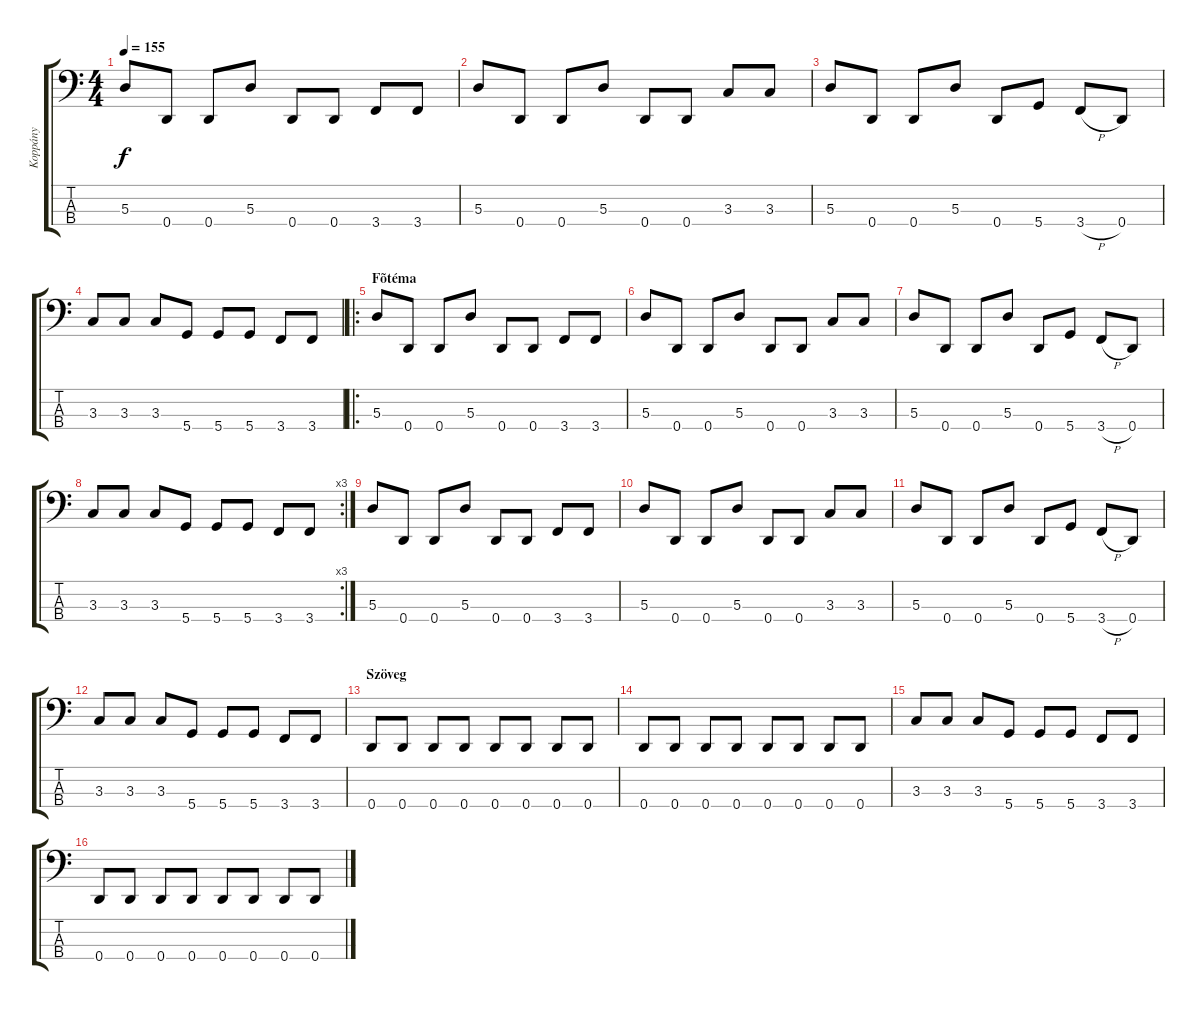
\track ("Koppány" "Koppány") {instrument electricbasspick}
\staff {score tabs}
\tuning (G2 D2 A1 D1) {hide}
\ts (4 4)
\tempo 155
\clef f4
\ks c
5.3.8{dy f} 0.4.8 0.4.8 5.3.8 0.4.8 0.4.8 3.4.8 3.4.8 |
5.3.8 0.4.8 0.4.8 5.3.8 0.4.8 0.4.8 3.3.8 3.3.8 |
5.3.8 0.4.8 0.4.8 5.3.8 0.4.8 5.4.8 3.4{h}.8 0.4.8 |
3.3.8 3.3.8 3.3.8 5.4.8 5.4.8 5.4.8 3.4.8 3.4.8 |
\ro
\section ("" "Fõtéma")
5.3.8 0.4.8 0.4.8 5.3.8 0.4.8 0.4.8 3.4.8 3.4.8 |
5.3.8 0.4.8 0.4.8 5.3.8 0.4.8 0.4.8 3.3.8 3.3.8 |
5.3.8 0.4.8 0.4.8 5.3.8 0.4.8 5.4.8 3.4{h}.8 0.4.8 |
\rc 3
3.3.8 3.3.8 3.3.8 5.4.8 5.4.8 5.4.8 3.4.8 3.4.8 |
5.3.8 0.4.8 0.4.8 5.3.8 0.4.8 0.4.8 3.4.8 3.4.8 |
5.3.8 0.4.8 0.4.8 5.3.8 0.4.8 0.4.8 3.3.8 3.3.8 |
5.3.8 0.4.8 0.4.8 5.3.8 0.4.8 5.4.8 3.4{h}.8 0.4.8 |
3.3.8 3.3.8 3.3.8 5.4.8 5.4.8 5.4.8 3.4.8 3.4.8 |
\section ("" "Szöveg")
0.4.8 0.4.8 0.4.8 0.4.8 0.4.8 0.4.8 0.4.8 0.4.8 |
0.4.8 0.4.8 0.4.8 0.4.8 0.4.8 0.4.8 0.4.8 0.4.8 |
3.3.8 3.3.8 3.3.8 5.4.8 5.4.8 5.4.8 3.4.8 3.4.8 |
0.4.8 0.4.8 0.4.8 0.4.8 0.4.8 0.4.8 0.4.8 0.4.8
